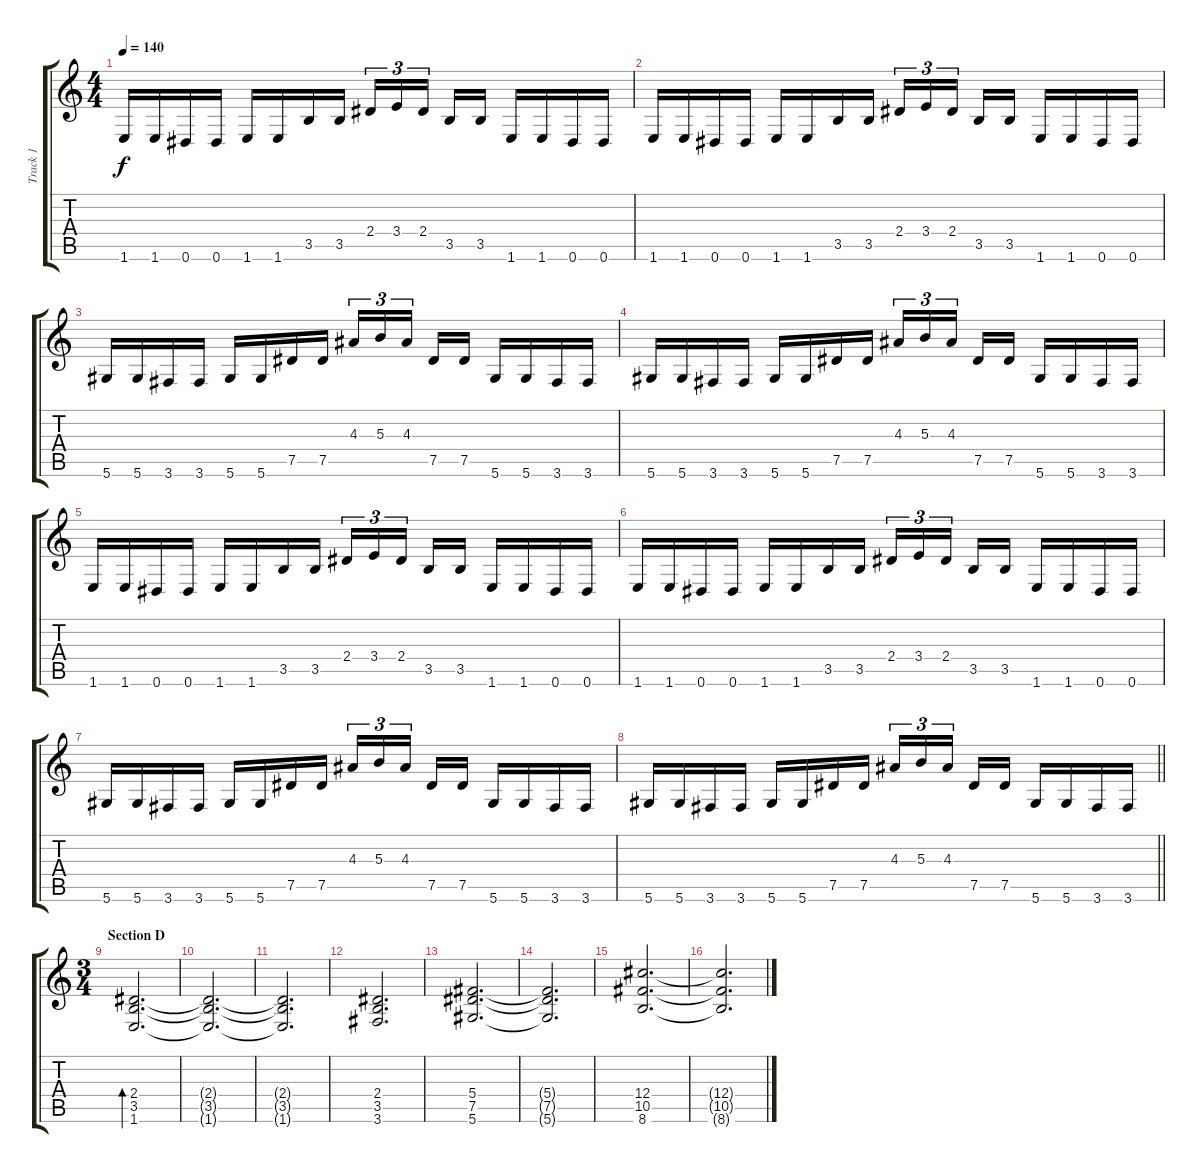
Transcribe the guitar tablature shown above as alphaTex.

\track ("Track 1" "Track 1") {instrument electricguitarjazz}
\staff {score tabs}
\tuning (Eb4 Bb3 Gb3 Db3 Ab2 Eb2) {hide}
\ts (4 4)
\tempo 140
\clef g2
\ks c
1.6.16{dy f} 1.6.16 0.6.16 0.6.16 1.6.16 1.6.16 3.5.16 3.5.16 2.4.16{tu (3 2)} 3.4.16{tu (3 2)} 2.4.16{tu (3 2) beam splitsecondary} 3.5.16 3.5.16 1.6.16 1.6.16 0.6.16 0.6.16 |
1.6.16 1.6.16 0.6.16 0.6.16 1.6.16 1.6.16 3.5.16 3.5.16 2.4.16{tu (3 2)} 3.4.16{tu (3 2)} 2.4.16{tu (3 2) beam splitsecondary} 3.5.16 3.5.16 1.6.16 1.6.16 0.6.16 0.6.16 |
5.6.16 5.6.16 3.6.16 3.6.16 5.6.16 5.6.16 7.5.16 7.5.16 4.3.16{tu (3 2)} 5.3.16{tu (3 2)} 4.3.16{tu (3 2) beam splitsecondary} 7.5.16 7.5.16 5.6.16 5.6.16 3.6.16 3.6.16 |
5.6.16 5.6.16 3.6.16 3.6.16 5.6.16 5.6.16 7.5.16 7.5.16 4.3.16{tu (3 2)} 5.3.16{tu (3 2)} 4.3.16{tu (3 2) beam splitsecondary} 7.5.16 7.5.16 5.6.16 5.6.16 3.6.16 3.6.16 |
1.6.16 1.6.16 0.6.16 0.6.16 1.6.16 1.6.16 3.5.16 3.5.16 2.4.16{tu (3 2)} 3.4.16{tu (3 2)} 2.4.16{tu (3 2) beam splitsecondary} 3.5.16 3.5.16 1.6.16 1.6.16 0.6.16 0.6.16 |
1.6.16 1.6.16 0.6.16 0.6.16 1.6.16 1.6.16 3.5.16 3.5.16 2.4.16{tu (3 2)} 3.4.16{tu (3 2)} 2.4.16{tu (3 2) beam splitsecondary} 3.5.16 3.5.16 1.6.16 1.6.16 0.6.16 0.6.16 |
5.6.16 5.6.16 3.6.16 3.6.16 5.6.16 5.6.16 7.5.16 7.5.16 4.3.16{tu (3 2)} 5.3.16{tu (3 2)} 4.3.16{tu (3 2) beam splitsecondary} 7.5.16 7.5.16 5.6.16 5.6.16 3.6.16 3.6.16 |
\barLineRight lightlight
5.6.16 5.6.16 3.6.16 3.6.16 5.6.16 5.6.16 7.5.16 7.5.16 4.3.16{tu (3 2)} 5.3.16{tu (3 2)} 4.3.16{tu (3 2) beam splitsecondary} 7.5.16 7.5.16 5.6.16 5.6.16 3.6.16 3.6.16 |
\ts (3 4)
\section ("" "Section D")
(2.4 3.5 1.6).2{d bd 60} |
(2.4{t} 3.5{t} 1.6{t}).2{d} |
(2.4{t} 3.5{t} 1.6{t}).2{d} |
(2.4 3.5 3.6).2{d} |
(5.4 7.5 5.6).2{d} |
(5.4{t} 7.5{t} 5.6{t}).2{d} |
(12.4 10.5 8.6).2{d} |
(12.4{t} 10.5{t} 8.6{t}).2{d}
